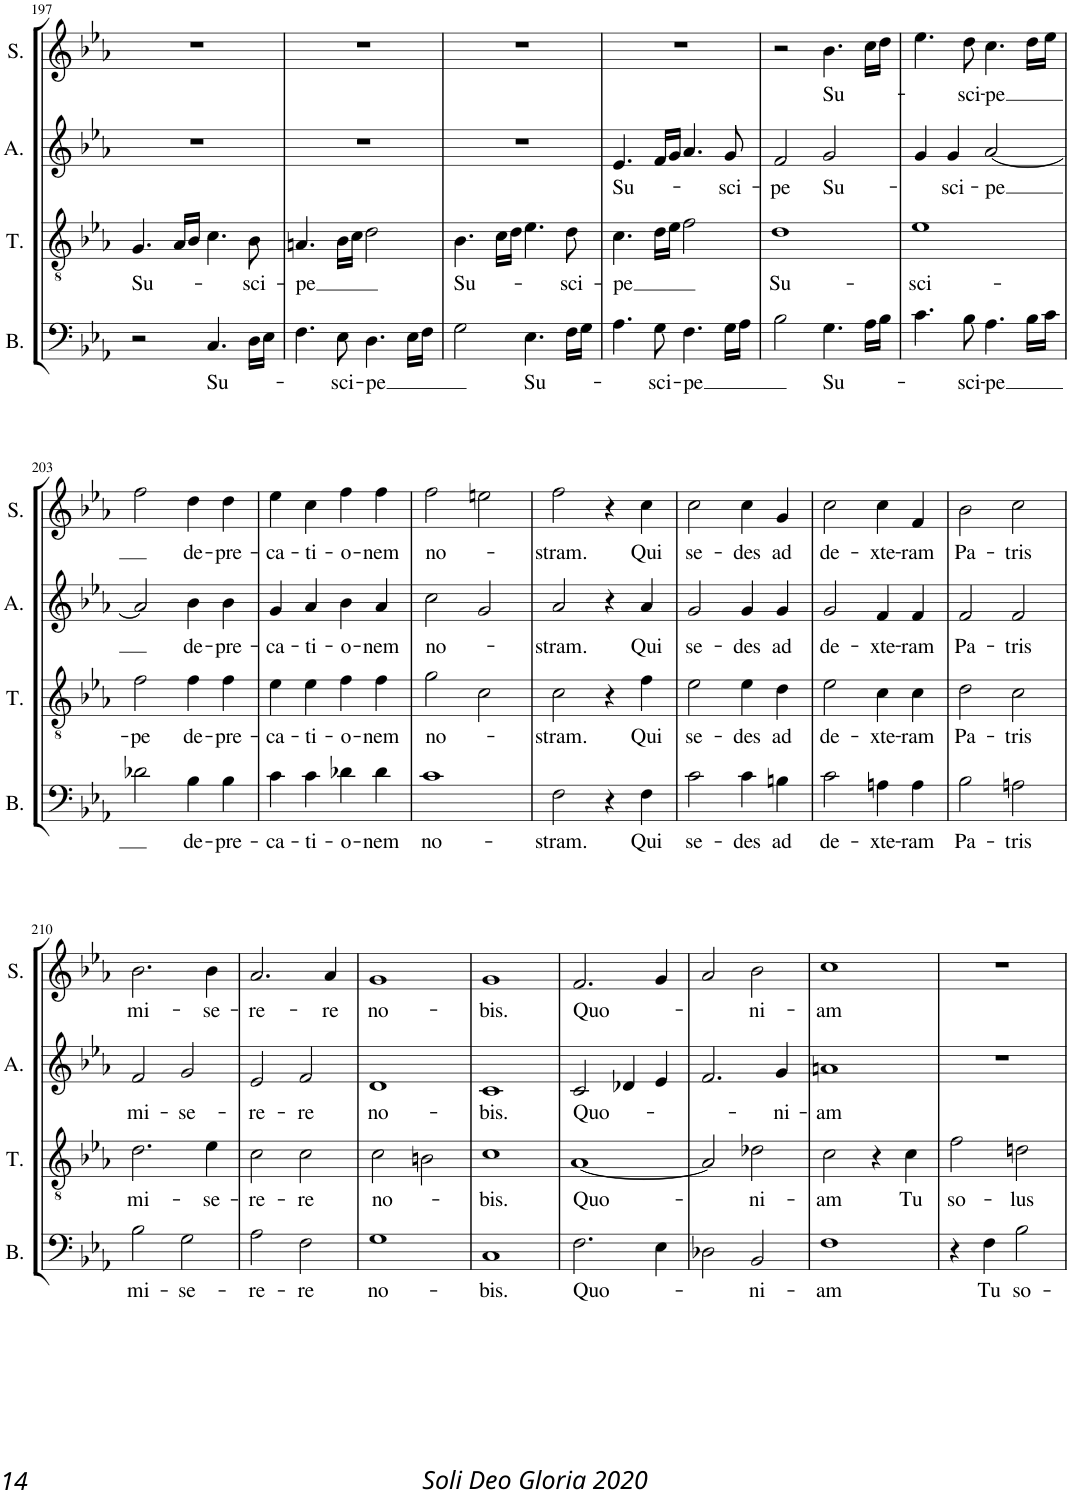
**kern	**text	**kern	**text	**kern	**text	**kern	**text
*part4	*part4	*part3	*part3	*part2	*part2	*part1	*part1
*staff4	*staff4	*staff3	*staff3	*staff2	*staff2	*staff1	*staff1
*I"BASS	*	*I"TENOR	*	*I"ALTO	*	*I"SOPRANO	*
*I'B.	*	*I'T.	*	*I'A.	*	*I'S.	*
!!LO:PB:g=z
*clefF4	*	*clefGv2	*	*clefG2	*	*clefG2	*
*	*	*Trd7c12	*	*	*	*	*
*k[b-e-a-]	*	*k[b-e-a-]	*	*k[b-e-a-]	*	*k[b-e-a-]	*
*E-:	*	*E-:	*	*E-:	*	*E-:	*
*M2/2	*	*M2/2	*	*M2/2	*	*M2/2	*
*met(c|)	*	*met(c|)	*	*met(c|)	*	*met(c|)	*
=197	=197	=197	=197	=197	=197	=197	=197
!	!	!	!LO:LY:b	!	!	!	!
2r	.	4.G/	Su-	1r	.	1r	.
.	.	16A-/LL	.	.	.	.	.
.	.	16B-/JJ	.	.	.	.	.
!	!LO:LY:b	!	!	!	!	!	!
4.C/	Su-	4.c\	.	.	.	.	.
!	!	!	!LO:LY:b	!	!	!	!
16D\LL	.	8B-\	-sci-	.	.	.	.
16E-\JJ	.	.	.	.	.	.	.
=198	=198	=198	=198	=198	=198	=198	=198
!	!	!	!LO:LY:b	!	!	!	!
4.F\	.	4.An/	-pe	1r	.	1r	.
!	!LO:LY:b	!	!	!	!	!	!
8E-\	-sci-	16B-\LL	.	.	.	.	.
.	.	16c\JJ	.	.	.	.	.
!	!LO:LY:b	!	!	!	!	!	!
4.D\	-pe	2d\	.	.	.	.	.
16E-\LL	.	.	.	.	.	.	.
16F\JJ	.	.	.	.	.	.	.
=199	=199	=199	=199	=199	=199	=199	=199
!	!	!	!LO:LY:b	!	!	!	!
2G\	.	4.B-\	Su-	1r	.	1r	.
.	.	16c\LL	.	.	.	.	.
.	.	16d\JJ	.	.	.	.	.
!	!LO:LY:b	!	!	!	!	!	!
4.E-\	Su-	4.e-\	.	.	.	.	.
!	!	!	!LO:LY:b	!	!	!	!
16F\LL	.	8d\	-sci-	.	.	.	.
16G\JJ	.	.	.	.	.	.	.
=200	=200	=200	=200	=200	=200	=200	=200
!	!	!	!LO:LY:b	!	!LO:LY:b	!	!
4.A-\	.	4.c\	-pe	4.e-/	Su-	1r	.
!	!LO:LY:b	!	!	!	!	!	!
8G\	-sci-	16d\LL	.	16f/LL	.	.	.
.	.	16e-\JJ	.	16g/JJ	.	.	.
!	!LO:LY:b	!	!	!	!	!	!
4.F\	-pe	2f\	.	4.a-/	.	.	.
!	!	!	!	!	!LO:LY:b	!	!
16G\LL	.	.	.	8g/	-sci-	.	.
16A-\JJ	.	.	.	.	.	.	.
=201	=201	=201	=201	=201	=201	=201	=201
!	!	!	!LO:LY:b	!	!LO:LY:b	!	!
2B-\	.	1d	Su-	2f/	-pe	2r	.
!	!LO:LY:b	!	!	!	!LO:LY:b	!	!LO:LY:b
4.G\	Su-	.	.	2g/	Su-	4.b-\	Su-
16A-\LL	.	.	.	.	.	16cc\LL	.
16B-\JJ	.	.	.	.	.	16dd\JJ	.
=202	=202	=202	=202	=202	=202	=202	=202
!	!	!	!LO:LY:b	!	!	!	!
4.c\	.	1e-	-sci-	4g/	.	4.ee-\	.
!	!	!	!	!	!LO:LY:b	!	!
.	.	.	.	4g/	-sci-	.	.
!	!LO:LY:b	!	!	!	!	!	!LO:LY:b
8B-\	-sci-	.	.	.	.	8dd\	-sci-
!	!LO:LY:b	!	!	!	!LO:LY:b	!	!LO:LY:b
4.A-\	-pe	.	.	[2a-/	-pe	4.cc\	-pe
16B-\LL	.	.	.	.	.	16dd\LL	.
16c\JJ	.	.	.	.	.	16ee-\JJ	.
!!LO:LB:g=z
=203	=203	=203	=203	=203	=203	=203	=203
!	!	!	!LO:LY:b	!	!	!	!
2d-X\	.	2f\	-pe	2a-/]	.	2ff\	.
!	!LO:LY:b	!	!LO:LY:b	!	!LO:LY:b	!	!LO:LY:b
4B-\	de-	4f\	de-	4b-\	de-	4dd\	de-
!	!LO:LY:b	!	!LO:LY:b	!	!LO:LY:b	!	!LO:LY:b
4B-\	-pre-	4f\	-pre-	4b-\	-pre-	4dd\	-pre-
=204	=204	=204	=204	=204	=204	=204	=204
!	!LO:LY:b	!	!LO:LY:b	!	!LO:LY:b	!	!LO:LY:b
4c\	-ca-	4e-\	-ca-	4g/	-ca-	4ee-\	-ca-
!	!LO:LY:b	!	!LO:LY:b	!	!LO:LY:b	!	!LO:LY:b
4c\	-ti-	4e-\	-ti-	4a-/	-ti-	4cc\	-ti-
!	!LO:LY:b	!	!LO:LY:b	!	!LO:LY:b	!	!LO:LY:b
4d-X\	-o-	4f\	-o-	4b-\	-o-	4ff\	-o-
!	!LO:LY:b	!	!LO:LY:b	!	!LO:LY:b	!	!LO:LY:b
4d-\	-nem	4f\	-nem	4a-/	-nem	4ff\	-nem
=205	=205	=205	=205	=205	=205	=205	=205
!	!LO:LY:b	!	!LO:LY:b	!	!LO:LY:b	!	!LO:LY:b
1c	no-	2g\	no-	2cc\	no-	2ff\	no-
.	.	2c\	.	2g/	.	2een\	.
=206	=206	=206	=206	=206	=206	=206	=206
!	!LO:LY:b	!	!LO:LY:b	!	!LO:LY:b	!	!LO:LY:b
2F\	-stram.	2c\	-stram.	2a-/	-stram.	2ff\	-stram.
4r	.	4r	.	4r	.	4r	.
!	!LO:LY:b	!	!LO:LY:b	!	!LO:LY:b	!	!LO:LY:b
4F\	Qui	4f\	Qui	4a-/	Qui	4cc\	Qui
=207	=207	=207	=207	=207	=207	=207	=207
!	!LO:LY:b	!	!LO:LY:b	!	!LO:LY:b	!	!LO:LY:b
2c\	se-	2e-\	se-	2g/	se-	2cc\	se-
!	!LO:LY:b	!	!LO:LY:b	!	!LO:LY:b	!	!LO:LY:b
4c\	-des	4e-\	-des	4g/	-des	4cc\	-des
!	!LO:LY:b	!	!LO:LY:b	!	!LO:LY:b	!	!LO:LY:b
4Bn\	ad	4d\	ad	4g/	ad	4g/	ad
=208	=208	=208	=208	=208	=208	=208	=208
!	!LO:LY:b	!	!LO:LY:b	!	!LO:LY:b	!	!LO:LY:b
2c\	de-	2e-\	de-	2g/	de-	2cc\	de-
!	!LO:LY:b	!	!LO:LY:b	!	!LO:LY:b	!	!LO:LY:b
4An\	-xte-	4c\	-xte-	4f/	-xte-	4cc\	-xte-
!	!LO:LY:b	!	!LO:LY:b	!	!LO:LY:b	!	!LO:LY:b
4A\	-ram	4c\	-ram	4f/	-ram	4f/	-ram
=209	=209	=209	=209	=209	=209	=209	=209
!	!LO:LY:b	!	!LO:LY:b	!	!LO:LY:b	!	!LO:LY:b
2B-\	Pa-	2d\	Pa-	2f/	Pa-	2b-\	Pa-
!	!LO:LY:b	!	!LO:LY:b	!	!LO:LY:b	!	!LO:LY:b
2An\	-tris	2c\	-tris	2f/	-tris	2cc\	-tris
!!LO:LB:g=z
=210	=210	=210	=210	=210	=210	=210	=210
!	!LO:LY:b	!	!LO:LY:b	!	!LO:LY:b	!	!LO:LY:b
2B-\	mi-	2.d\	mi-	2f/	mi-	2.b-\	mi-
!	!LO:LY:b	!	!	!	!LO:LY:b	!	!
2G\	-se-	.	.	2g/	-se-	.	.
!	!	!	!LO:LY:b	!	!	!	!LO:LY:b
.	.	4e-\	-se-	.	.	4b-\	-se-
=211	=211	=211	=211	=211	=211	=211	=211
!	!LO:LY:b	!	!LO:LY:b	!	!LO:LY:b	!	!LO:LY:b
2A-\	-re-	2c\	-re-	2e-/	-re-	2.a-/	-re-
!	!LO:LY:b	!	!LO:LY:b	!	!LO:LY:b	!	!
2F\	-re	2c\	-re	2f/	-re	.	.
!	!	!	!	!	!	!	!LO:LY:b
.	.	.	.	.	.	4a-/	-re
=212	=212	=212	=212	=212	=212	=212	=212
!	!LO:LY:b	!	!LO:LY:b	!	!LO:LY:b	!	!LO:LY:b
1G	no-	2c\	no-	1d	no-	1g	no-
.	.	2Bn\	.	.	.	.	.
=213	=213	=213	=213	=213	=213	=213	=213
!	!LO:LY:b	!	!LO:LY:b	!	!LO:LY:b	!	!LO:LY:b
1C	-bis.	1c	-bis.	1c	-bis.	1g	-bis.
=214	=214	=214	=214	=214	=214	=214	=214
!	!LO:LY:b	!	!LO:LY:b	!	!LO:LY:b	!	!LO:LY:b
2.F\	Quo-	[1A-	Quo-	2c/	Quo-	2.f/	Quo-
.	.	.	.	4d-X/	.	.	.
4E-\	.	.	.	4e-/	.	4g/	.
=215	=215	=215	=215	=215	=215	=215	=215
2D-X\	.	2A-/]	.	2.f/	.	2a-/	.
!	!LO:LY:b	!	!LO:LY:b	!	!	!	!LO:LY:b
2BB-/	-ni-	2d-X\	-ni-	.	.	2b-\	-ni-
!	!	!	!	!	!LO:LY:b	!	!
.	.	.	.	4g/	-ni-	.	.
=216	=216	=216	=216	=216	=216	=216	=216
!	!LO:LY:b	!	!LO:LY:b	!	!LO:LY:b	!	!LO:LY:b
1F	-am	2c\	-am	1an	-am	1cc	-am
.	.	4r	.	.	.	.	.
!	!	!	!LO:LY:b	!	!	!	!
.	.	4c\	Tu	.	.	.	.
=217	=217	=217	=217	=217	=217	=217	=217
!	!	!	!LO:LY:b	!	!	!	!
4r	.	2f\	so-	1r	.	1r	.
!	!LO:LY:b	!	!	!	!	!	!
4F\	Tu	.	.	.	.	.	.
!	!LO:LY:b	!	!LO:LY:b	!	!	!	!
2B-\	so-	2dn\	-lus	.	.	.	.
=	=	=	=	=	=	=	=
*-	*-	*-	*-	*-	*-	*-	*-
